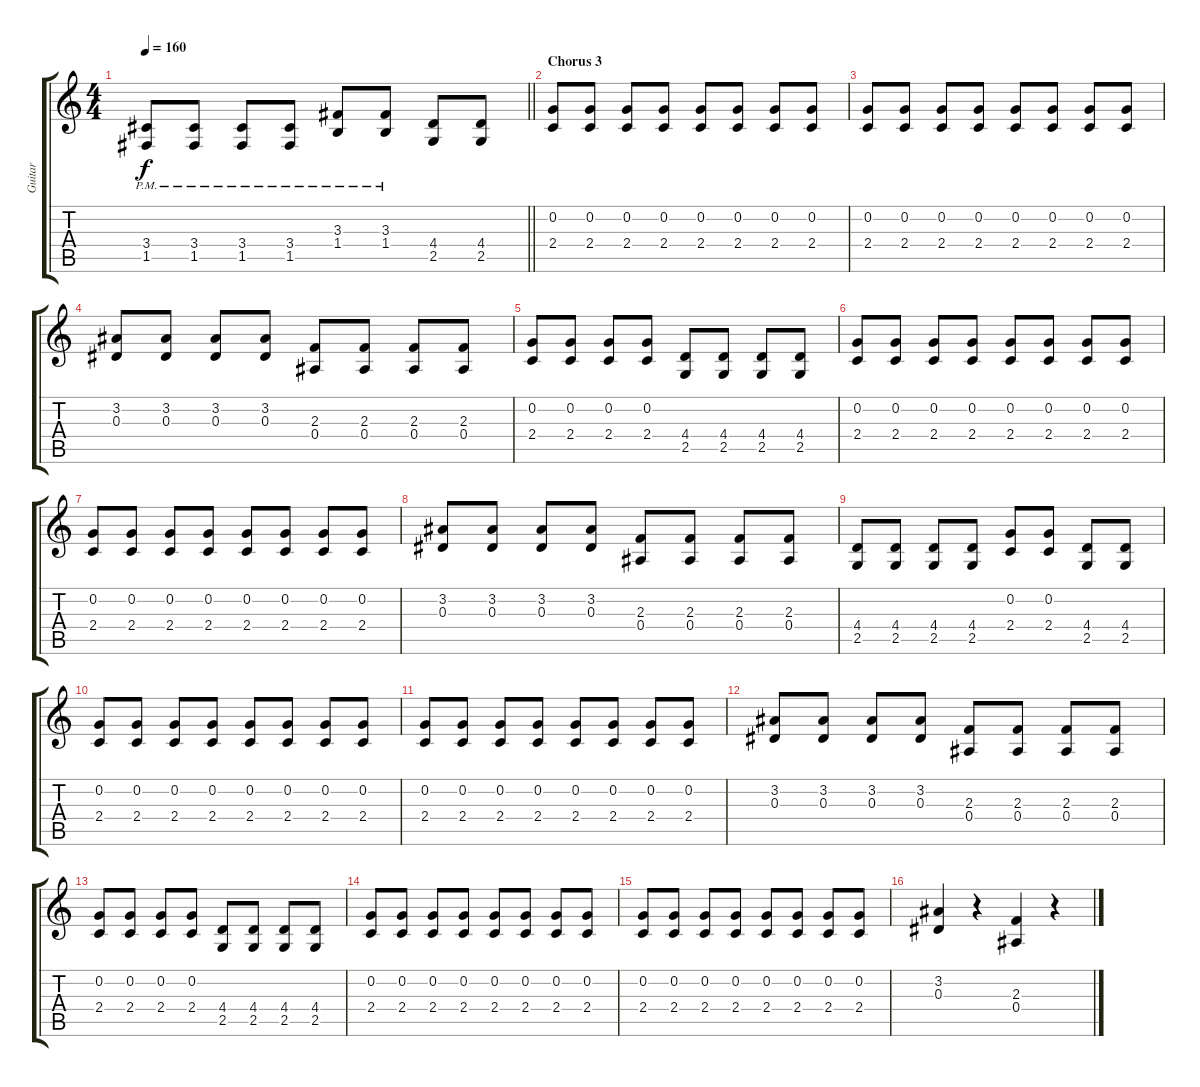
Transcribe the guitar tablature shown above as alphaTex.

\track ("Guitar" "Guitar") {instrument distortionguitar}
\staff {score tabs}
\tuning (C4 G3 Eb3 Bb2 F2 C2) {hide}
\ts (4 4)
\tempo 160
\clef g2
\barLineRight lightlight
\ks c
(3.4{pm} 1.5{pm}).8{dy f} (3.4{pm} 1.5{pm}).8 (3.4{pm} 1.5{pm}).8 (3.4{pm} 1.5{pm}).8 (3.3{pm} 1.4{pm}).8 (3.3{pm} 1.4{pm}).8 (4.4 2.5).8 (4.4 2.5).8 |
\section ("" "Chorus 3")
(0.2 2.4).8 (0.2 2.4).8 (0.2 2.4).8 (0.2 2.4).8 (0.2 2.4).8 (0.2 2.4).8 (0.2 2.4).8 (0.2 2.4).8 |
(0.2 2.4).8 (0.2 2.4).8 (0.2 2.4).8 (0.2 2.4).8 (0.2 2.4).8 (0.2 2.4).8 (0.2 2.4).8 (0.2 2.4).8 |
(3.2 0.3).8 (3.2 0.3).8 (3.2 0.3).8 (3.2 0.3).8 (2.3 0.4).8 (2.3 0.4).8 (2.3 0.4).8 (2.3 0.4).8 |
(0.2 2.4).8 (0.2 2.4).8 (0.2 2.4).8 (0.2 2.4).8 (4.4 2.5).8 (4.4 2.5).8 (4.4 2.5).8 (4.4 2.5).8 |
(0.2 2.4).8 (0.2 2.4).8 (0.2 2.4).8 (0.2 2.4).8 (0.2 2.4).8 (0.2 2.4).8 (0.2 2.4).8 (0.2 2.4).8 |
(0.2 2.4).8 (0.2 2.4).8 (0.2 2.4).8 (0.2 2.4).8 (0.2 2.4).8 (0.2 2.4).8 (0.2 2.4).8 (0.2 2.4).8 |
(3.2 0.3).8 (3.2 0.3).8 (3.2 0.3).8 (3.2 0.3).8 (2.3 0.4).8 (2.3 0.4).8 (2.3 0.4).8 (2.3 0.4).8 |
(4.4 2.5).8 (4.4 2.5).8 (4.4 2.5).8 (4.4 2.5).8 (0.2 2.4).8 (0.2 2.4).8 (4.4 2.5).8 (4.4 2.5).8 |
(0.2 2.4).8 (0.2 2.4).8 (0.2 2.4).8 (0.2 2.4).8 (0.2 2.4).8 (0.2 2.4).8 (0.2 2.4).8 (0.2 2.4).8 |
(0.2 2.4).8 (0.2 2.4).8 (0.2 2.4).8 (0.2 2.4).8 (0.2 2.4).8 (0.2 2.4).8 (0.2 2.4).8 (0.2 2.4).8 |
(3.2 0.3).8 (3.2 0.3).8 (3.2 0.3).8 (3.2 0.3).8 (2.3 0.4).8 (2.3 0.4).8 (2.3 0.4).8 (2.3 0.4).8 |
(0.2 2.4).8 (0.2 2.4).8 (0.2 2.4).8 (0.2 2.4).8 (4.4 2.5).8 (4.4 2.5).8 (4.4 2.5).8 (4.4 2.5).8 |
(0.2 2.4).8 (0.2 2.4).8 (0.2 2.4).8 (0.2 2.4).8 (0.2 2.4).8 (0.2 2.4).8 (0.2 2.4).8 (0.2 2.4).8 |
(0.2 2.4).8 (0.2 2.4).8 (0.2 2.4).8 (0.2 2.4).8 (0.2 2.4).8 (0.2 2.4).8 (0.2 2.4).8 (0.2 2.4).8 |
(3.2 0.3).4 r.4 (2.3 0.4).4 r.4
